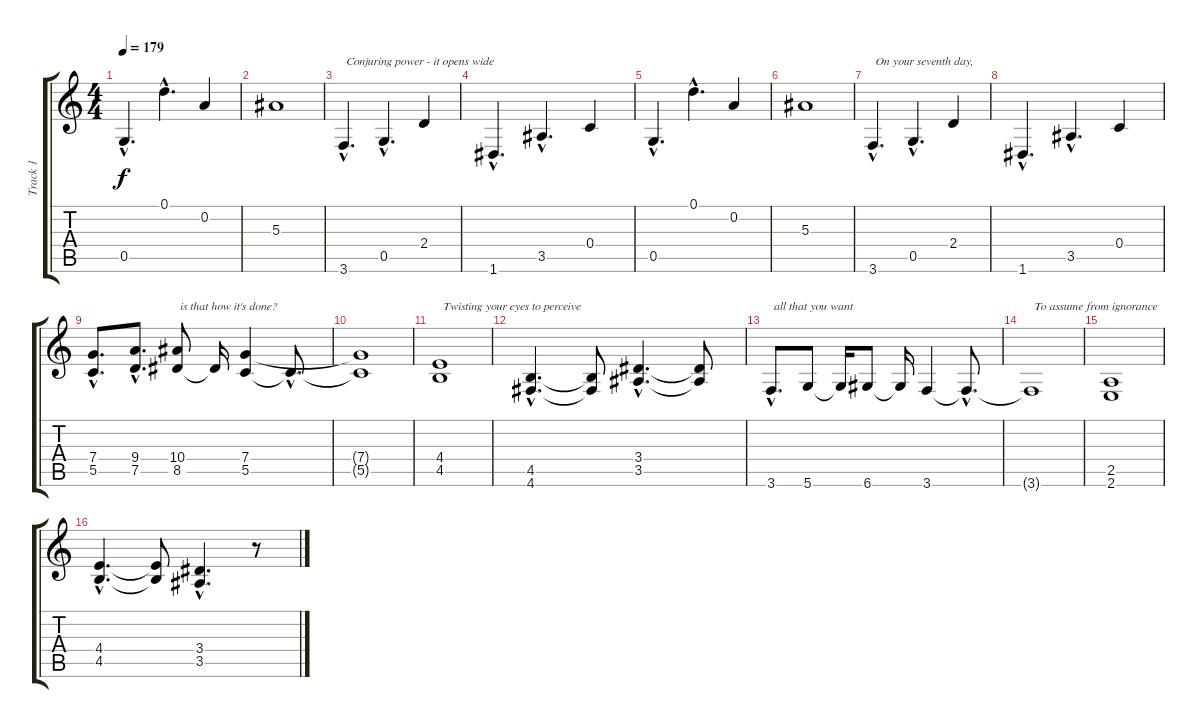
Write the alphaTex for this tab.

\track ("Track 1" "Track 1") {instrument distortionguitar}
\staff {score tabs}
\tuning (D4 A3 F3 C3 G2 D2) {hide}
\ts (4 4)
\tempo 179
\clef g2
\ks c
0.5{hac}.4{d dy f} 0.1{hac}.4{d} 0.2.4 |
5.3.1 |
3.6{hac}.4{d txt " Conjuring power - it opens wide"} 0.5{hac}.4{d} 2.4.4 |
1.6{hac}.4{d} 3.5{hac}.4{d} 0.4.4 |
0.5{hac}.4{d} 0.1{hac}.4{d} 0.2.4 |
5.3.1 |
3.6{hac}.4{d txt " On your seventh day,"} 0.5{hac}.4{d} 2.4.4 |
1.6{hac}.4{d} 3.5{hac}.4{d} 0.4.4 |
(7.4{hac} 5.5{hac}).8{d} (9.4{hac} 7.5{hac}).8{d} (10.4 8.5).8{txt " is that how it's done?"} 8.5{t}.16 (7.4 5.5).4 5.5{hac t}.8{d} |
(7.4{t} 5.5{t}).1 |
(4.4 4.5).1{txt " Twisting your eyes to perceive"} |
(4.5{hac} 4.6{hac}).4{d} (4.5{t} 4.6{t}).8 (3.4{hac} 3.5{hac}).4{d} (3.4{t} 3.5{t}).8 |
3.6{hac}.8{d txt " all that you want"} 5.6.8 5.6{t}.16 6.6.8 6.6{t}.16 3.6.4 3.6{hac t}.8{d} |
3.6{t}.1{txt " To assume from ignorance"} |
(2.5 2.6).1 |
(4.4{hac} 4.5{hac}).4{d} (4.4{t} 4.5{t}).8 (3.4{hac} 3.5{hac}).4{d} r.8
